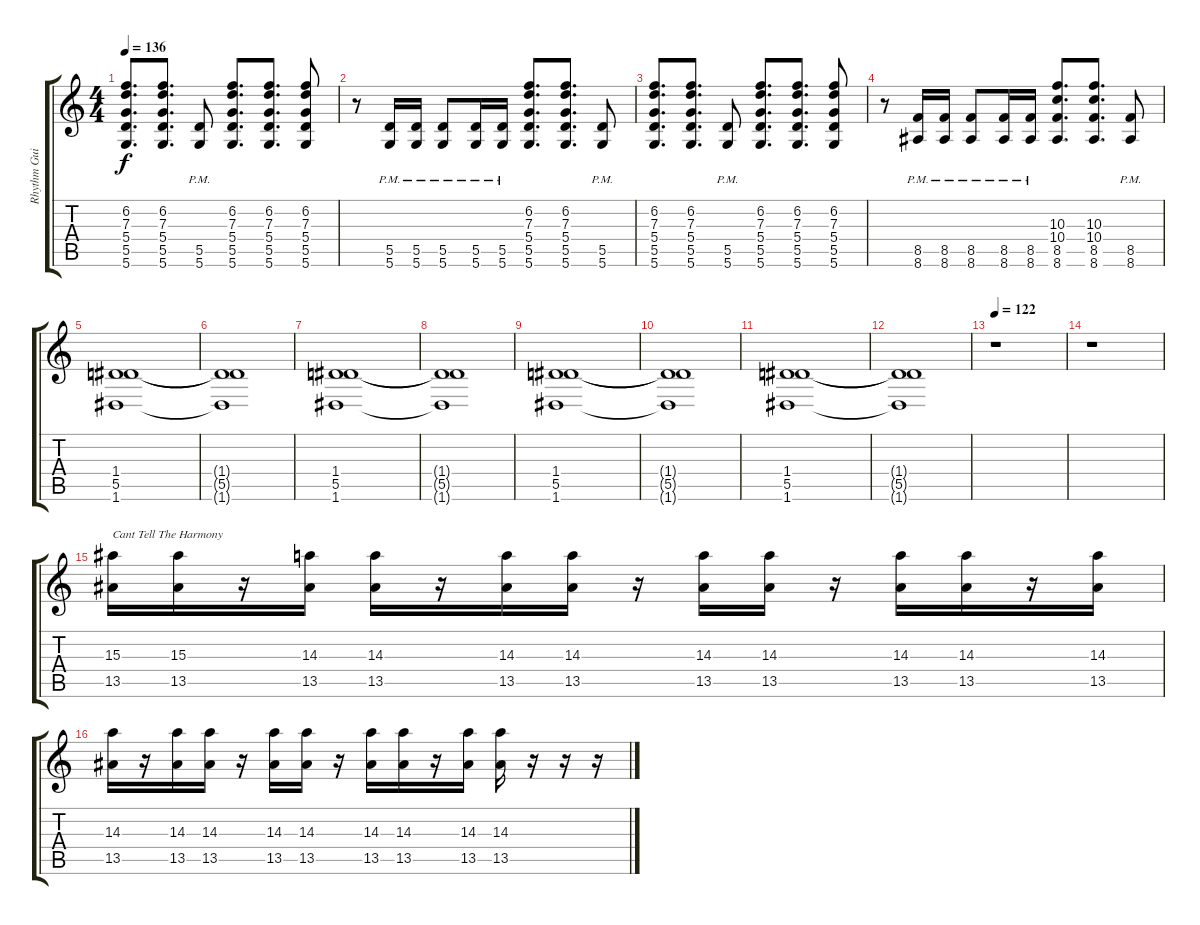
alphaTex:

\track ("Rhythm Guitar 2" "Rhythm Gui") {instrument distortionguitar}
\staff {score tabs}
\tuning (E4 B3 G3 D3 A2 D2) {hide}
\ts (4 4)
\tempo 136
\clef g2
\ks c
(6.2 7.3 5.4 5.5 5.6).8{d dy f} (6.2 7.3 5.4 5.5 5.6).8{d} (5.5{pm} 5.6{pm}).8 (6.2 7.3 5.4 5.5 5.6).8{d} (6.2 7.3 5.4 5.5 5.6).8{d} (6.2 7.3 5.4 5.5 5.6).8 |
r.8 (5.5{pm} 5.6{pm}).16 (5.5{pm} 5.6{pm}).16 (5.5{pm} 5.6{pm}).8 (5.5{pm} 5.6{pm}).16 (5.5{pm} 5.6{pm}).16 (6.2 7.3 5.4 5.5 5.6).8{d} (6.2 7.3 5.4 5.5 5.6).8{d} (5.5{pm} 5.6{pm}).8 |
(6.2 7.3 5.4 5.5 5.6).8{d} (6.2 7.3 5.4 5.5 5.6).8{d} (5.5{pm} 5.6{pm}).8 (6.2 7.3 5.4 5.5 5.6).8{d} (6.2 7.3 5.4 5.5 5.6).8{d} (6.2 7.3 5.4 5.5 5.6).8 |
r.8 (8.5{pm} 8.6{pm}).16 (8.5{pm} 8.6{pm}).16 (8.5{pm} 8.6{pm}).8 (8.5{pm} 8.6{pm}).16 (8.5{pm} 8.6{pm}).16 (10.3 10.4 8.5 8.6).8{d} (10.3 10.4 8.5 8.6).8{d} (8.5{pm} 8.6{pm}).8 |
(1.4 5.5 1.6).1 |
(1.4{t} 5.5{t} 1.6{t}).1 |
(1.4 5.5 1.6).1 |
(1.4{t} 5.5{t} 1.6{t}).1 |
(1.4 5.5 1.6).1 |
(1.4{t} 5.5{t} 1.6{t}).1 |
(1.4 5.5 1.6).1 |
(1.4{t} 5.5{t} 1.6{t}).1 |
\tempo 122
r.1 |
r.1 |
(15.3 13.5).16{txt "Cant Tell The Harmony"} (15.3 13.5).16 r.16 (14.3 13.5).16 (14.3 13.5).16 r.16 (14.3 13.5).16 (14.3 13.5).16 r.16 (14.3 13.5).16 (14.3 13.5).16 r.16 (14.3 13.5).16 (14.3 13.5).16 r.16 (14.3 13.5).16 |
(14.3 13.5).16 r.16 (14.3 13.5).16 (14.3 13.5).16 r.16 (14.3 13.5).16 (14.3 13.5).16 r.16 (14.3 13.5).16 (14.3 13.5).16 r.16 (14.3 13.5).16 (14.3 13.5).16 r.16 r.16 r.16
